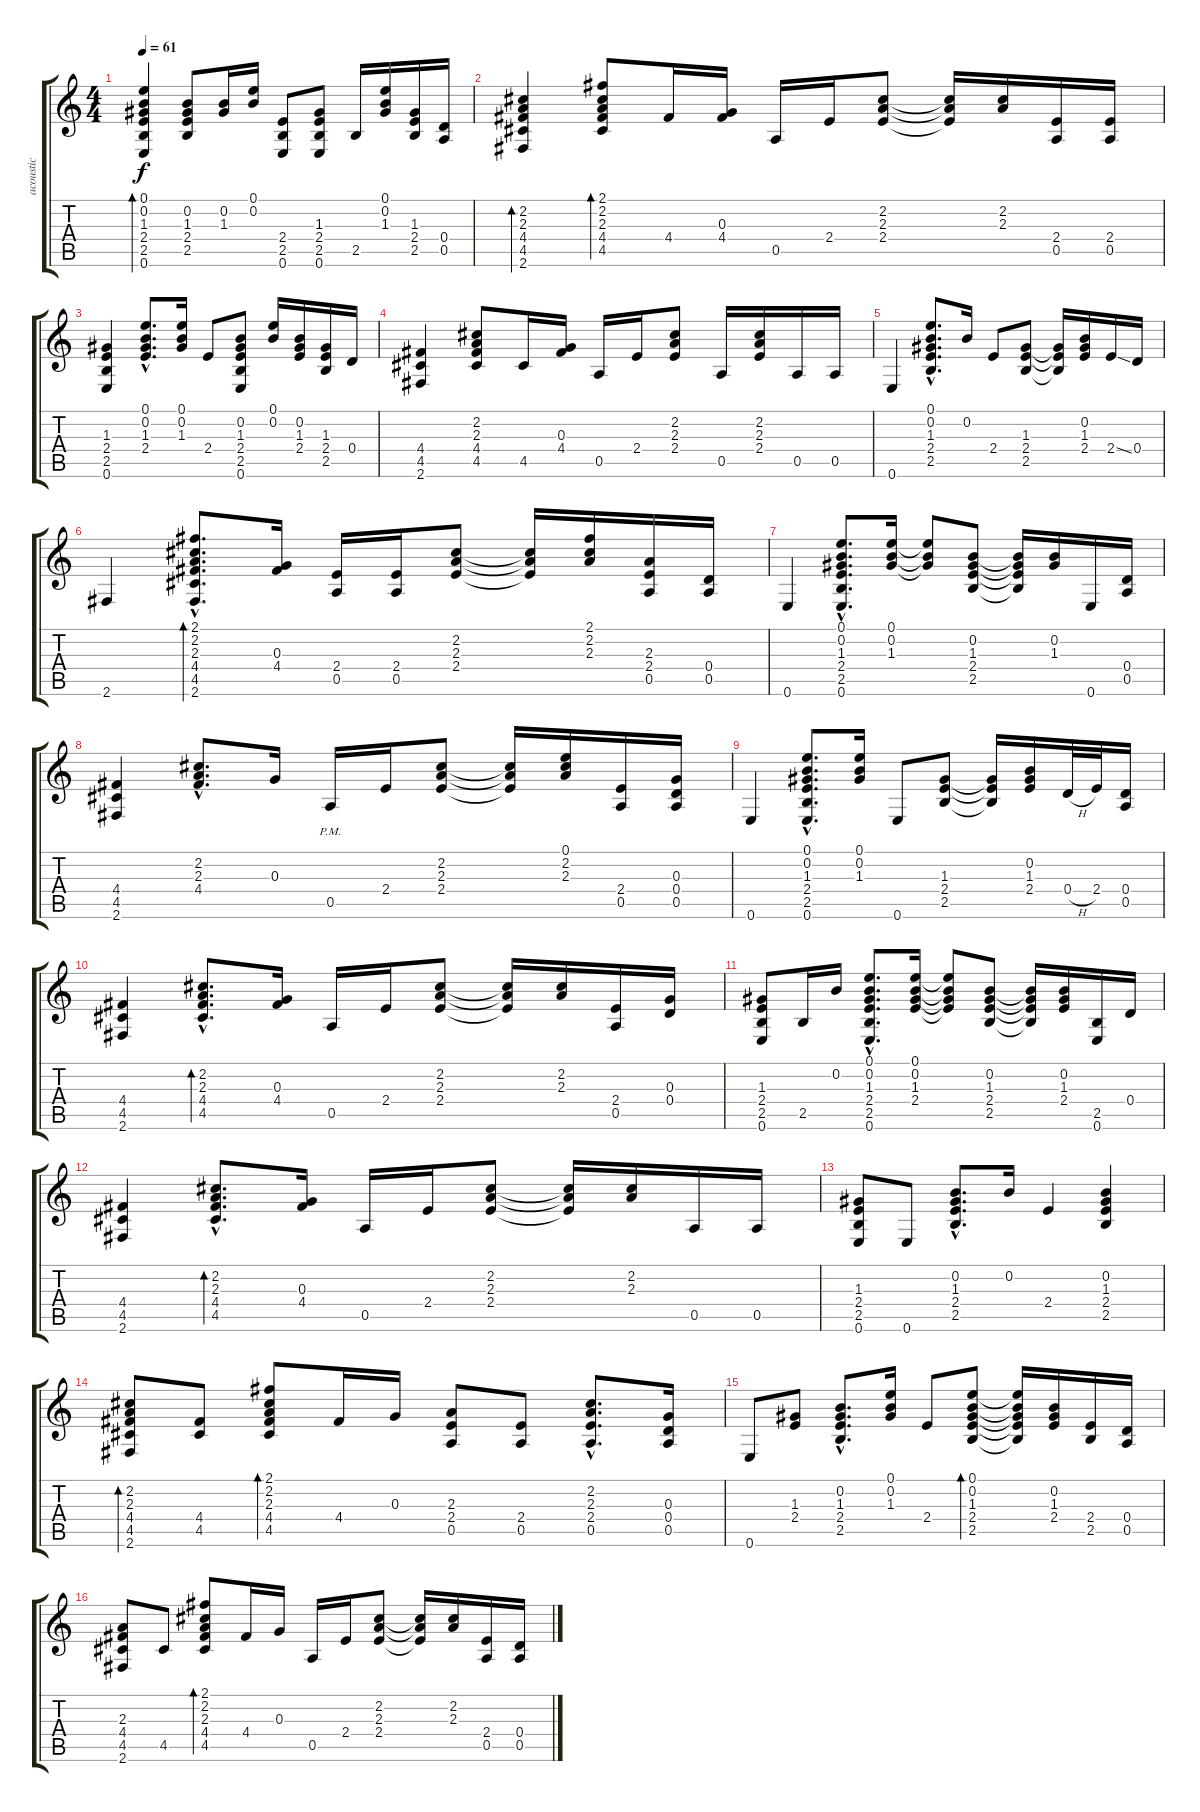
\track ("acoustic" "acoustic") {instrument acousticguitarsteel}
\staff {score tabs}
\tuning (E4 B3 G3 D3 A2 E2) {hide}
\ts (4 4)
\tempo 61
\clef g2
\ks c
(0.1 0.2 1.3 2.4 2.5 0.6).4{bd 120 dy f instrument acousticguitarsteel} (0.2 1.3 2.4 2.5).8 (0.2 1.3).16 (0.1 0.2).16 (2.4 2.5 0.6).8 (1.3 2.4 2.5 0.6).8 2.5.16 (0.1 0.2 1.3).16 (1.3 2.4 2.5).16 (0.4 0.5).16 |
(2.2 2.3 4.4 4.5 2.6).4{bd 120} (2.1 2.2 2.3 4.4 4.5).8{bd 60} 4.4.16 (0.3 4.4).16 0.5.16 2.4.16 (2.2 2.3 2.4).8 (2.2{t} 2.3{t} 2.4{t}).16 (2.2 2.3).16 (2.4 0.5).16 (2.4 0.5).16 |
(1.3 2.4 2.5 0.6).4 (0.1{hac} 0.2{hac} 1.3{hac} 2.4{hac}).8{d} (0.1 0.2 1.3).16 2.4.8 (0.2 1.3 2.4 2.5 0.6).8 (0.1 0.2).16 (0.2 1.3 2.4).16 (1.3 2.4 2.5).16 0.4.16 |
(4.4 4.5 2.6).4 (2.2 2.3 4.4 4.5).8 4.5.16 (0.3 4.4).16 0.5.16 2.4.16 (2.2 2.3 2.4).8 0.5.16 (2.2 2.3 2.4).16 0.5.16 0.5.16 |
0.6.4 (0.1{hac} 0.2{hac} 1.3{hac} 2.4{hac} 2.5{hac}).8{d} 0.2.16 2.4.8 (1.3 2.4 2.5).8 (1.3{t} 2.4{t} 2.5{t}).16 (0.2 1.3 2.4).16 2.4{ss}.16 0.4.16 |
2.6.4 (2.1{hac} 2.2{hac} 2.3{hac} 4.4{hac} 4.5{hac} 2.6{hac}).8{d bd 120} (0.3 4.4).16 (2.4 0.5).16 (2.4 0.5).16 (2.2 2.3 2.4).8 (2.2{t} 2.3{t} 2.4{t}).16 (2.1 2.2 2.3).16 (2.3 2.4 0.5).16 (0.4 0.5).16 |
0.6.4 (0.1{hac} 0.2{hac} 1.3{hac} 2.4{hac} 2.5{hac} 0.6{hac}).8{d} (0.1 0.2 1.3).16 (0.1{t} 0.2{t} 1.3{t}).8 (0.2 1.3 2.4 2.5).8 (0.2{t} 1.3{t} 2.4{t} 2.5{t}).16 (0.2 1.3).16 0.6.16 (0.4 0.5).16 |
(4.4 4.5 2.6).4 (2.2{hac} 2.3{hac} 4.4{hac}).8{d} 0.3.16 0.5{pm}.16 2.4.16 (2.2 2.3 2.4).8 (2.2{t} 2.3{t} 2.4{t}).16 (0.1 2.2 2.3).16 (2.4 0.5).16 (0.3 0.4 0.5).16 |
0.6.4 (0.1{hac} 0.2{hac} 1.3{hac} 2.4{hac} 2.5{hac} 0.6{hac}).8{d} (0.1 0.2 1.3).16 0.6.8 (1.3 2.4 2.5).8 (1.3{t} 2.4{t} 2.5{t}).16 (0.2 1.3 2.4).16 0.4{h}.32 2.4.32 (0.4 0.5).16 |
(4.4 4.5 2.6).4 (2.2{hac} 2.3{hac} 4.4{hac} 4.5{hac}).8{d bd 60} (0.3 4.4).16 0.5.16 2.4.16 (2.2 2.3 2.4).8 (2.2{t} 2.3{t} 2.4{t}).16 (2.2 2.3).16 (2.4 0.5).16 (0.3 0.4).16 |
(1.3 2.4 2.5 0.6).8 2.5.16 0.2.16 (0.1{hac} 0.2{hac} 1.3{hac} 2.4{hac} 2.5{hac} 0.6{hac}).8{d} (0.1 0.2 1.3 2.4).16 (0.1{t} 0.2{t} 1.3{t} 2.4{t}).8 (0.2 1.3 2.4 2.5).8 (0.2{t} 1.3{t} 2.4{t} 2.5{t}).16 (0.2 1.3 2.4).16 (2.5 0.6).16 0.4.16 |
(4.4 4.5 2.6).4 (2.2{hac} 2.3{hac} 4.4{hac} 4.5{hac}).8{d bd 60} (0.3 4.4).16 0.5.16 2.4.16 (2.2 2.3 2.4).8 (2.2{t} 2.3{t} 2.4{t}).16 (2.2 2.3).16 0.5.16 0.5.16 |
(1.3 2.4 2.5 0.6).8 0.6.8 (0.2{hac} 1.3{hac} 2.4{hac} 2.5{hac}).8{d} 0.2.16 2.4.4 (0.2 1.3 2.4 2.5).4 |
(2.2 2.3 4.4 4.5 2.6).8{bd 120} (4.4 4.5).8 (2.1 2.2 2.3 4.4 4.5).8{bd 60} 4.4.16 0.3.16 (2.3 2.4 0.5).8 (2.4 0.5).8 (2.2{hac} 2.3{hac} 2.4{hac} 0.5{hac}).8{d} (0.3 0.4 0.5).16 |
0.6.8 (1.3 2.4).8 (0.2{hac} 1.3{hac} 2.4{hac} 2.5{hac}).8{d} (0.1 0.2 1.3).16 2.4.8 (0.1 0.2 1.3 2.4 2.5).8{bd 60} (0.1{t} 0.2{t} 1.3{t} 2.4{t} 2.5{t}).16 (0.2 1.3 2.4).16 (2.4 2.5).16 (0.4 0.5).16 |
(2.3 4.4 4.5 2.6).8 4.5.8 (2.1 2.2 2.3 4.4 4.5).8{bd 120} 4.4.16 0.3.16 0.5.16 2.4.16 (2.2 2.3 2.4).8 (2.2{t} 2.3{t} 2.4{t}).16 (2.2 2.3).16 (2.4 0.5).16 (0.4 0.5).16
